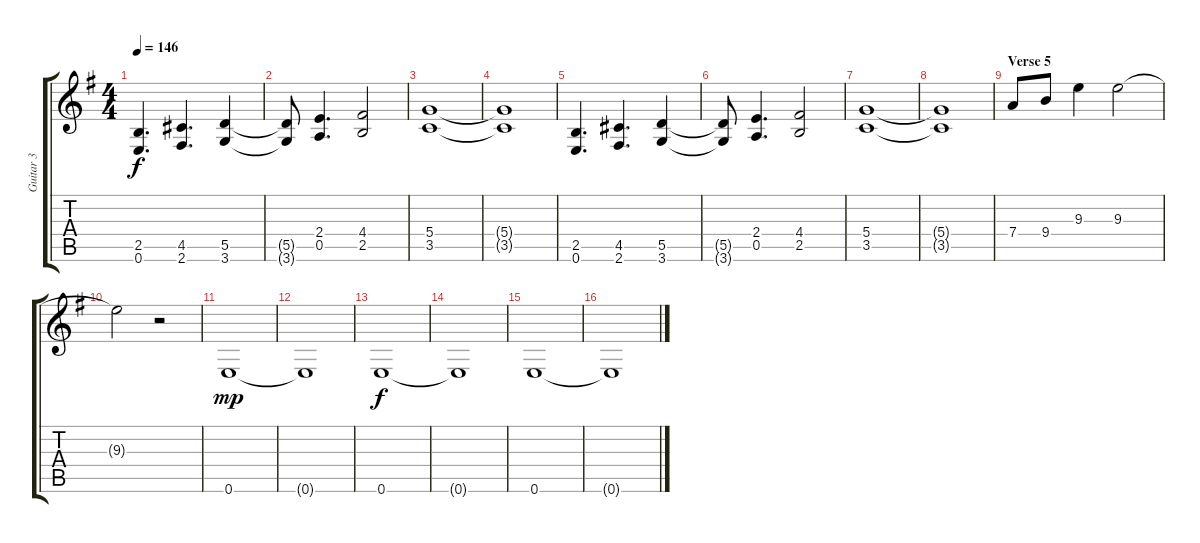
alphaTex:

\track ("Guitar 3" "Guitar 3") {instrument overdrivenguitar}
\staff {score tabs}
\tuning (E4 B3 G3 D3 A2 E2) {hide}
\ts (4 4)
\tempo 146
\clef g2
\ks g
(2.5 0.6).4{d dy f volume 12} (4.5 2.6).4{d} (5.5 3.6).4 |
(5.5{t} 3.6{t}).8 (2.4 0.5).4{d} (4.4 2.5).2 |
(5.4 3.5).1 |
(5.4{t} 3.5{t}).1 |
(2.5 0.6).4{d} (4.5 2.6).4{d} (5.5 3.6).4 |
(5.5{t} 3.6{t}).8 (2.4 0.5).4{d} (4.4 2.5).2 |
(5.4 3.5).1 |
(5.4{t} 3.5{t}).1 |
\section ("" "Verse 5")
7.4.8 9.4.8 9.3.4 9.3.2 |
9.3{t}.2 r.2 |
0.6.1{dy mp} |
0.6{t}.1 |
0.6.1{dy f} |
0.6{t}.1 |
0.6.1 |
0.6{t}.1
